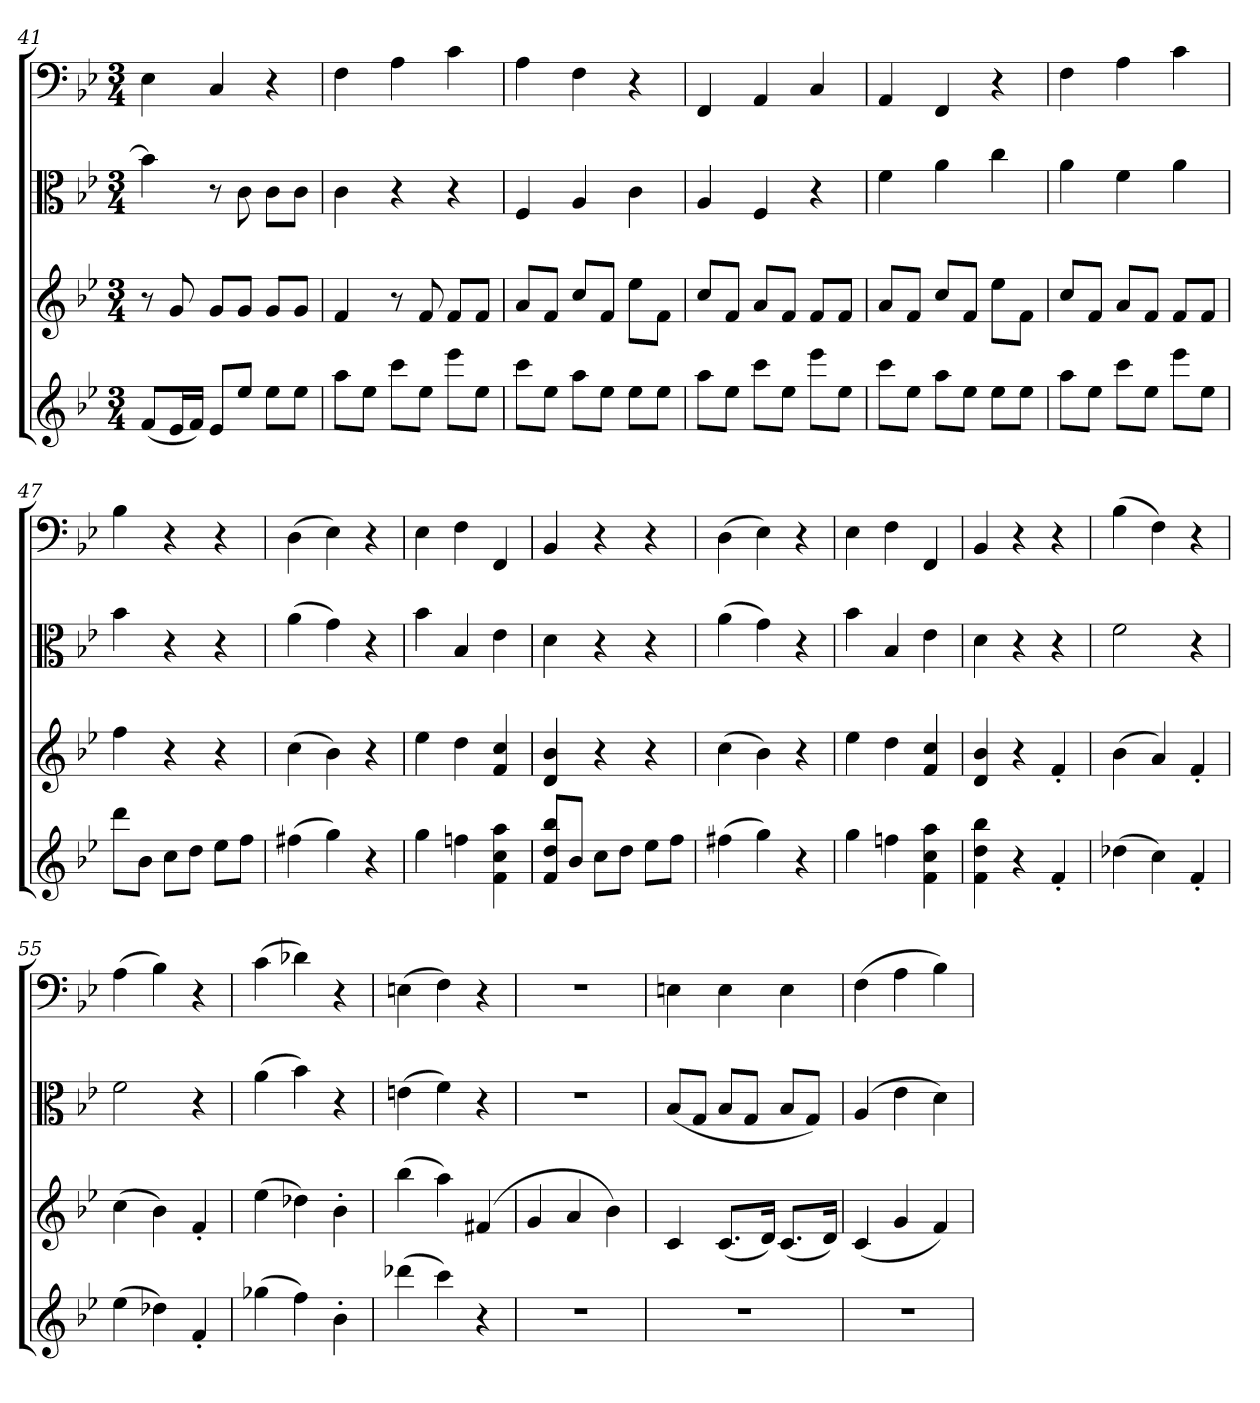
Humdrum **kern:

**kern	**kern	**kern	**kern
*part4	*part3	*part2	*part1
*staff4	*staff3	*staff2	*staff1
*clefG2	*clefG2	*clefC3	*clefF4
*k[b-e-]	*k[b-e-]	*k[b-e-]	*k[b-e-]
*g:	*g:	*g:	*g:
*M3/4	*M3/4	*M3/4	*M3/4
=41	=41	=41	=41
(8f/L	8r	4b-]	4E-
16e-/L	8g	.	.
16f/JJ)	.	.	.
8e-/L	8g/L	8r	4C
8ee-/J	8g/J	8c	.
8ee-\L	8g/L	8c\L	4r
8ee-\J	8g/J	8c\J	.
=42	=42	=42	=42
8aa\L	4f	4c	4F
8ee-\J	.	.	.
8ccc\L	8r	4r	4A
8ee-\J	8f	.	.
8eee-\L	8f/L	4r	4c
8ee-\J	8f/J	.	.
=43	=43	=43	=43
8ccc\L	8a/L	4F	4A
8ee-\J	8f/J	.	.
8aa\L	8cc/L	4A	4F
8ee-\J	8f/J	.	.
8ee-\L	8ee-\L	4c	4r
8ee-\J	8f\J	.	.
=44	=44	=44	=44
8aa\L	8cc/L	4A	4FF
8ee-\J	8f/J	.	.
8ccc\L	8a/L	4F	4AA
8ee-\J	8f/J	.	.
8eee-\L	8f/L	4r	4C
8ee-\J	8f/J	.	.
=45	=45	=45	=45
8ccc\L	8a/L	4f	4AA
8ee-\J	8f/J	.	.
8aa\L	8cc/L	4a	4FF
8ee-\J	8f/J	.	.
8ee-\L	8ee-\L	4cc	4r
8ee-\J	8f\J	.	.
=46	=46	=46	=46
8aa\L	8cc/L	4a	4F
8ee-\J	8f/J	.	.
8ccc\L	8a/L	4f	4A
8ee-\J	8f/J	.	.
8eee-\L	8f/L	4a	4c
8ee-\J	8f/J	.	.
=47	=47	=47	=47
8ddd\L	4ff	4b-	4B-
8b-\J	.	.	.
8cc\L	4r	4r	4r
8dd\J	.	.	.
8ee-\L	4r	4r	4r
8ff\J	.	.	.
=48	=48	=48	=48
(4ff#X	(4cc	(4a	(4D
4gg)	4b-)	4g)	4E-)
4r	4r	4r	4r
=49	=49	=49	=49
4gg	4ee-	4b-	4E-
4ffn	4dd	4B-	4F
4f 4cc 4aa	4f 4cc	4e-	4FF
=50	=50	=50	=50
8f/ 8dd/ 8bb-/L	4d 4b-	4d	4BB-
8b-/J	.	.	.
8cc\L	4r	4r	4r
8dd\J	.	.	.
8ee-\L	4r	4r	4r
8ff\J	.	.	.
=51	=51	=51	=51
(4ff#X	(4cc	(4a	(4D
4gg)	4b-)	4g)	4E-)
4r	4r	4r	4r
=52	=52	=52	=52
4gg	4ee-	4b-	4E-
4ffn	4dd	4B-	4F
4f 4cc 4aa	4f 4cc	4e-	4FF
=53	=53	=53	=53
4f 4dd 4bb-	4d 4b-	4d	4BB-
4r	4r	4r	4r
4f'	4f'	4r	4r
=54	=54	=54	=54
(4dd-X	(4b-	2f	(4B-
4cc)	4a)	.	4F)
4f'	4f'	4r	4r
=55	=55	=55	=55
(4ee-	(4cc	2f	(4A
4dd-X)	4b-)	.	4B-)
4f'	4f'	4r	4r
=56	=56	=56	=56
(4gg-X	(4ee-	(4a	(4c
4ff)	4dd-X)	4b-)	4d-X)
4b-'	4b-'	4r	4r
=57	=57	=57	=57
(4ddd-X	(4bb-	(4en	(4En
4ccc)	4aa)	4f)	4F)
4r	(4f#X	4r	4r
=58	=58	=58	=58
2.r	4g	2.r	2.r
.	4a	.	.
.	4b-)	.	.
=59	=59	=59	=59
2.r	4c	(8B-/L	4En
.	.	8G/J	.
.	(8.c/L	8B-/L	4E
.	.	8G/J	.
.	16d/Jk)	.	.
.	(8.c/L	8B-/L	4E
.	.	8G/J)	.
.	16d/Jk)	.	.
=60	=60	=60	=60
2.r	(4c	(4A	(4F
.	4g	4e-	4A
.	4f)	4d)	4B-)
=	=	=	=
*-	*-	*-	*-
